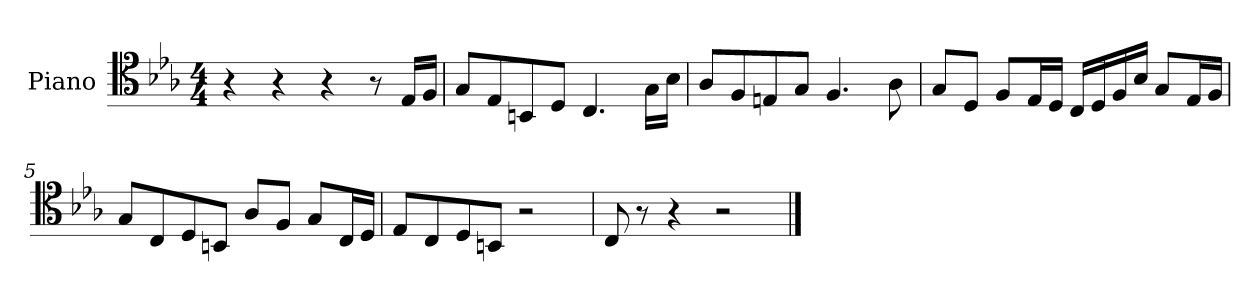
**kern
*part1
*staff1
*I"Piano
*I'Pno
*clefC4
*k[b-e-a-]
*M4/4
=1
4r
4r
4r
8r
16E-/LL
16F/JJ
=2
8G/L
8E-/
8BBn/
8D/J
4.C/
16G\LL
16B-\JJ
=3
8A-/L
8F/
8En/
8G/J
4.F/
8A-\
=4
8G/L
8D/J
8F/L
16E-/L
16D/JJ
16C/LL
16D/
16F/
16B-/JJ
8G/L
16E-/L
16F/JJ
=5
8G/L
8C/
8D/
8BBn/J
8A-/L
8F/J
8G/L
16C/L
16D/JJ
=6
8E-/L
8C/
8D/
8BBn/J
2r
=7
8C/
8r
4r
2r
==
*-
